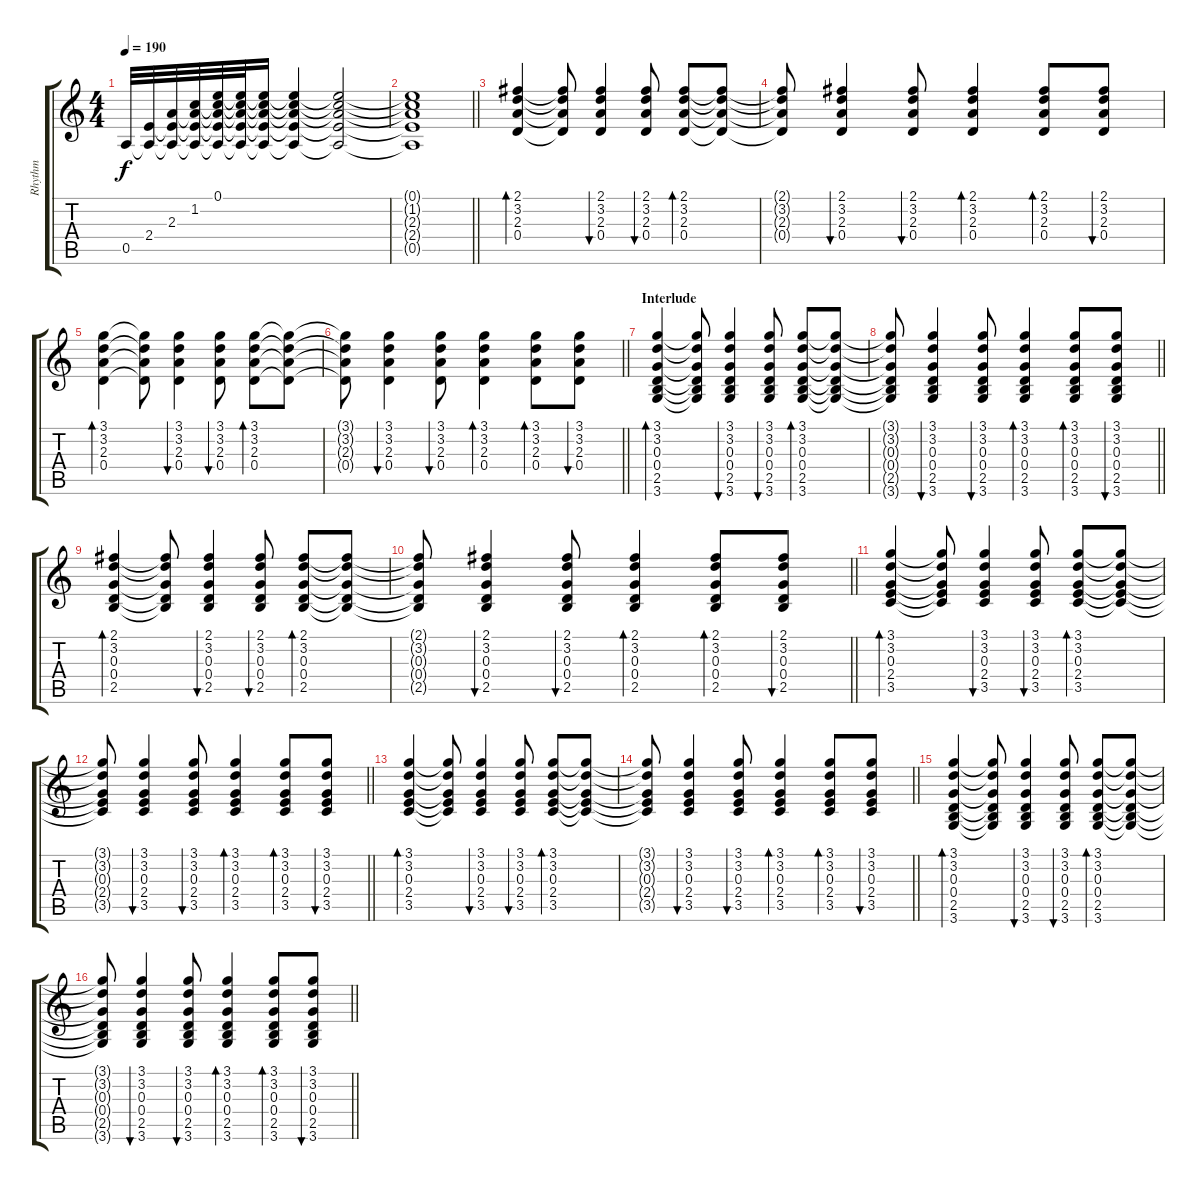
\track ("Rhythm" "Rhythm") {instrument acousticguitarsteel}
\staff {score tabs}
\tuning (E4 B3 G3 D3 A2 E2) {hide}
\ts (4 4)
\tempo 190
\clef g2
\ks c
0.5.32{dy f} (2.4 0.5{t}).32 (2.3 2.4{t} 0.5{t}).32 (1.2 2.3{t} 2.4{t} 0.5{t}).32 (0.1 1.2{t} 2.3{t} 2.4{t} 0.5{t}).32 (0.1{t} 1.2{t} 2.3{t} 2.4{t} 0.5{t}).32 (0.1{t} 1.2{t} 2.3{t} 2.4{t} 0.5{t}).16 (0.1{t} 1.2{t} 2.3{t} 2.4{t} 0.5{t}).4 (0.1{t} 1.2{t} 2.3{t} 2.4{t} 0.5{t}).2 |
\barLineRight lightlight
(0.1{t} 1.2{t} 2.3{t} 2.4{t} 0.5{t}).1 |
(2.1 3.2 2.3 0.4).4{bd 60} (2.1{t} 3.2{t} 2.3{t} 0.4{t}).8 (2.1 3.2 2.3 0.4).4{bu 60} (2.1 3.2 2.3 0.4).8{bu 60} (2.1 3.2 2.3 0.4).8{bd 60} (2.1{t} 3.2{t} 2.3{t} 0.4{t}).8 |
(2.1{t} 3.2{t} 2.3{t} 0.4{t}).8 (2.1 3.2 2.3 0.4).4{bu 60} (2.1 3.2 2.3 0.4).8{bu 60} (2.1 3.2 2.3 0.4).4{bd 60} (2.1 3.2 2.3 0.4).8{bd 60} (2.1 3.2 2.3 0.4).8{bu 60} |
(3.1 3.2 2.3 0.4).4{bd 60} (3.1{t} 3.2{t} 2.3{t} 0.4{t}).8 (3.1 3.2 2.3 0.4).4{bu 60} (3.1 3.2 2.3 0.4).8{bu 60} (3.1 3.2 2.3 0.4).8{bd 60} (3.1{t} 3.2{t} 2.3{t} 0.4{t}).8 |
\barLineRight lightlight
(3.1{t} 3.2{t} 2.3{t} 0.4{t}).8 (3.1 3.2 2.3 0.4).4{bu 60} (3.1 3.2 2.3 0.4).8{bu 60} (3.1 3.2 2.3 0.4).4{bd 60} (3.1 3.2 2.3 0.4).8{bd 60} (3.1 3.2 2.3 0.4).8{bu 60} |
\section ("" "Interlude")
(3.1 3.2 0.3 0.4 2.5 3.6).4{bd 60} (3.1{t} 3.2{t} 0.3{t} 0.4{t} 2.5{t} 3.6{t}).8 (3.1 3.2 0.3 0.4 2.5 3.6).4{bu 60} (3.1 3.2 0.3 0.4 2.5 3.6).8{bu 60} (3.1 3.2 0.3 0.4 2.5 3.6).8{bd 60} (3.1{t} 3.2{t} 0.3{t} 0.4{t} 2.5{t} 3.6{t}).8 |
\barLineRight lightlight
(3.1{t} 3.2{t} 0.3{t} 0.4{t} 2.5{t} 3.6{t}).8 (3.1 3.2 0.3 0.4 2.5 3.6).4{bu 60} (3.1 3.2 0.3 0.4 2.5 3.6).8{bu 60} (3.1 3.2 0.3 0.4 2.5 3.6).4{bd 60} (3.1 3.2 0.3 0.4 2.5 3.6).8{bd 60} (3.1 3.2 0.3 0.4 2.5 3.6).8{bu 60} |
(2.1 3.2 0.3 0.4 2.5).4{bd 60} (2.1{t} 3.2{t} 0.3{t} 0.4{t} 2.5{t}).8 (2.1 3.2 0.3 0.4 2.5).4{bu 60} (2.1 3.2 0.3 0.4 2.5).8{bu 60} (2.1 3.2 0.3 0.4 2.5).8{bd 60} (2.1{t} 3.2{t} 0.3{t} 0.4{t} 2.5{t}).8 |
\barLineRight lightlight
(2.1{t} 3.2{t} 0.3{t} 0.4{t} 2.5{t}).8 (2.1 3.2 0.3 0.4 2.5).4{bu 60} (2.1 3.2 0.3 0.4 2.5).8{bu 60} (2.1 3.2 0.3 0.4 2.5).4{bd 60} (2.1 3.2 0.3 0.4 2.5).8{bd 60} (2.1 3.2 0.3 0.4 2.5).8{bu 60} |
(3.1 3.2 0.3 2.4 3.5).4{bd 60} (3.1{t} 3.2{t} 0.3{t} 2.4{t} 3.5{t}).8 (3.1 3.2 0.3 2.4 3.5).4{bu 60} (3.1 3.2 0.3 2.4 3.5).8{bu 60} (3.1 3.2 0.3 2.4 3.5).8{bd 60} (3.1{t} 3.2{t} 0.3{t} 2.4{t} 3.5{t}).8 |
\barLineRight lightlight
(3.1{t} 3.2{t} 0.3{t} 2.4{t} 3.5{t}).8 (3.1 3.2 0.3 2.4 3.5).4{bu 60} (3.1 3.2 0.3 2.4 3.5).8{bu 60} (3.1 3.2 0.3 2.4 3.5).4{bd 60} (3.1 3.2 0.3 2.4 3.5).8{bd 60} (3.1 3.2 0.3 2.4 3.5).8{bu 60} |
(3.1 3.2 0.3 2.4 3.5).4{bd 60} (3.1{t} 3.2{t} 0.3{t} 2.4{t} 3.5{t}).8 (3.1 3.2 0.3 2.4 3.5).4{bu 60} (3.1 3.2 0.3 2.4 3.5).8{bu 60} (3.1 3.2 0.3 2.4 3.5).8{bd 60} (3.1{t} 3.2{t} 0.3{t} 2.4{t} 3.5{t}).8 |
\barLineRight lightlight
(3.1{t} 3.2{t} 0.3{t} 2.4{t} 3.5{t}).8 (3.1 3.2 0.3 2.4 3.5).4{bu 60} (3.1 3.2 0.3 2.4 3.5).8{bu 60} (3.1 3.2 0.3 2.4 3.5).4{bd 60} (3.1 3.2 0.3 2.4 3.5).8{bd 60} (3.1 3.2 0.3 2.4 3.5).8{bu 60} |
(3.1 3.2 0.3 0.4 2.5 3.6).4{bd 60} (3.1{t} 3.2{t} 0.3{t} 0.4{t} 2.5{t} 3.6{t}).8 (3.1 3.2 0.3 0.4 2.5 3.6).4{bu 60} (3.1 3.2 0.3 0.4 2.5 3.6).8{bu 60} (3.1 3.2 0.3 0.4 2.5 3.6).8{bd 60} (3.1{t} 3.2{t} 0.3{t} 0.4{t} 2.5{t} 3.6{t}).8 |
\barLineRight lightlight
(3.1{t} 3.2{t} 0.3{t} 0.4{t} 2.5{t} 3.6{t}).8 (3.1 3.2 0.3 0.4 2.5 3.6).4{bu 60} (3.1 3.2 0.3 0.4 2.5 3.6).8{bu 60} (3.1 3.2 0.3 0.4 2.5 3.6).4{bd 60} (3.1 3.2 0.3 0.4 2.5 3.6).8{bd 60} (3.1 3.2 0.3 0.4 2.5 3.6).8{bu 60}
